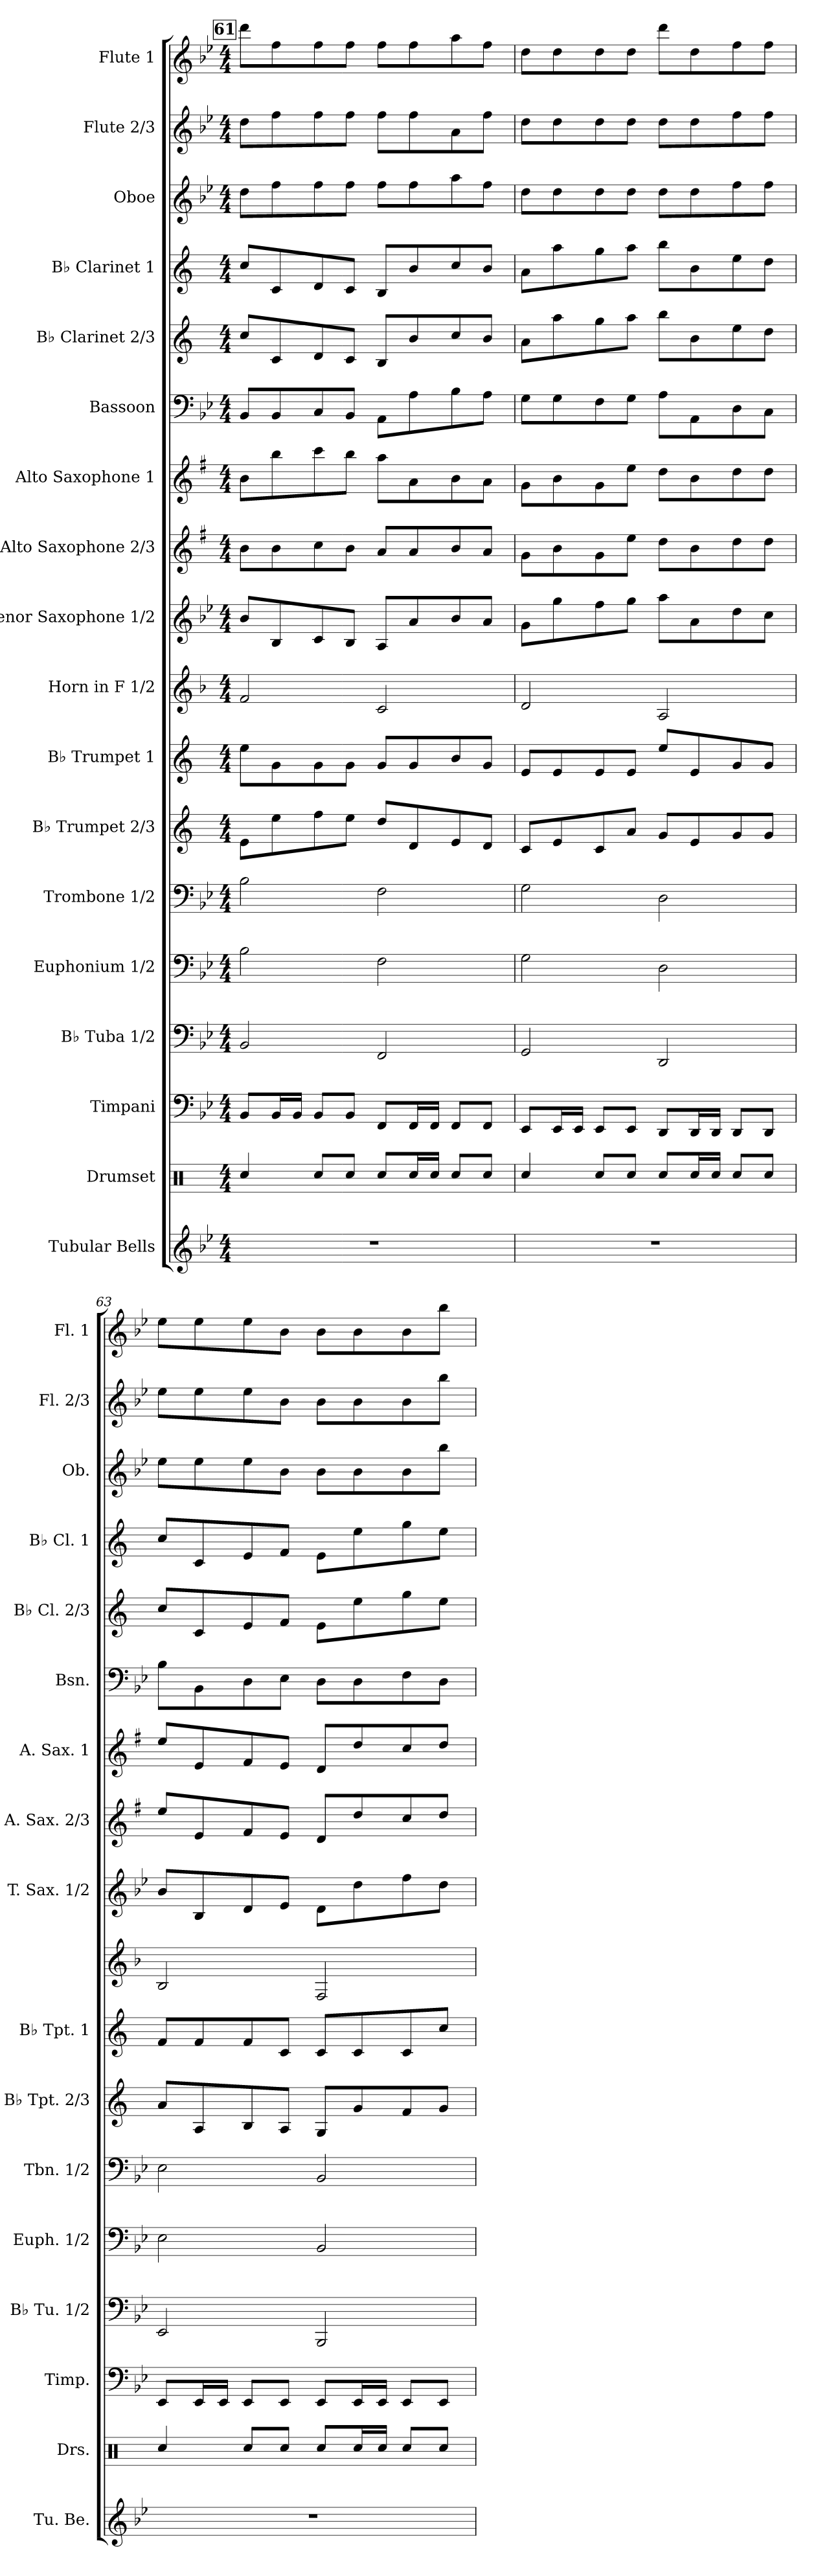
**kern	**kern	**kern	**kern	**kern	**kern	**kern	**kern	**kern	**kern	**kern	**kern	**kern	**kern	**kern	**kern	**kern	**kern
*part18	*part17	*part16	*part15	*part14	*part13	*part12	*part11	*part10	*part9	*part8	*part7	*part6	*part5	*part4	*part3	*part2	*part1
*staff18	*staff17	*staff16	*staff15	*staff14	*staff13	*staff12	*staff11	*staff10	*staff9	*staff8	*staff7	*staff6	*staff5	*staff4	*staff3	*staff2	*staff1
*I"Tubular Bells	*I"Drumset	*I"Timpani	*I"B♭ Tuba 1/2	*I"Euphonium 1/2	*I"Trombone 1/2	*I"B♭ Trumpet 2/3	*I"B♭ Trumpet 1	*I"Horn in F 1/2	*I"Tenor Saxophone 1/2	*I"Alto Saxophone 2/3	*I"Alto Saxophone 1	*I"Bassoon	*I"B♭ Clarinet 2/3	*I"B♭ Clarinet 1	*I"Oboe	*I"Flute 2/3	*I"Flute 1
*I'Tu. Be.	*I'Drs.	*I'Timp.	*I'B♭ Tu. 1/2	*I'Euph. 1/2	*I'Tbn. 1/2	*I'B♭ Tpt. 2/3	*I'B♭ Tpt. 1	*	*I'T. Sax. 1/2	*I'A. Sax. 2/3	*I'A. Sax. 1	*I'Bsn.	*I'B♭ Cl. 2/3	*I'B♭ Cl. 1	*I'Ob.	*I'Fl. 2/3	*I'Fl. 1
*clefG2	*clefX	*clefF4	*clefF4	*clefF4	*clefF4	*clefG2	*clefG2	*clefG2	*clefG2	*clefG2	*clefG2	*clefF4	*clefG2	*clefG2	*clefG2	*clefG2	*clefG2
*	*	*	*	*	*	*ITrd1c2	*ITrd1c2	*ITrd4c7	*ITrd8c14	*ITrd5c9	*ITrd5c9	*	*ITrd1c2	*ITrd1c2	*	*	*
*k[b-e-]	*k[]	*k[b-e-]	*k[b-e-]	*k[b-e-]	*k[b-e-]	*k[b-e-]	*k[b-e-]	*k[b-e-]	*k[b-e-]	*k[b-e-]	*k[b-e-]	*k[b-e-]	*k[b-e-]	*k[b-e-]	*k[b-e-]	*k[b-e-]	*k[b-e-]
*M4/4	*M4/4	*M4/4	*M4/4	*M4/4	*M4/4	*M4/4	*M4/4	*M4/4	*M4/4	*M4/4	*M4/4	*M4/4	*M4/4	*M4/4	*M4/4	*M4/4	*M4/4
!!LO:REH:place=s1:a:B:fs=14:t=61
=61	=61	=61	=61	=61	=61	=61	=61	=61	=61	=61	=61	=61	=61	=61	=61	=61	=61
1r	4Rcc/	8BB-/L	2BB-/	2B-\	2B-\	8d\L	8dd\L	2B-/	8B-/L	8d\L	8d\L	8BB-/L	8b-/L	8b-/L	8dd\L	8dd\L	8ddd\L
.	.	16BB-/L	.	.	.	8dd\	8f\	.	8BB-/	8d\	8dd\	8BB-/	8B-/	8B-/	8ff\	8ff\	8ff\
.	.	16BB-/JJ	.	.	.	.	.	.	.	.	.	.	.	.	.	.	.
.	8Rcc/L	8BB-/L	.	.	.	8ee-\	8f\	.	8C/	8e-\	8ee-\	8C/	8c/	8c/	8ff\	8ff\	8ff\
.	8Rcc/J	8BB-/J	.	.	.	8dd\J	8f\J	.	8BB-/J	8d\J	8dd\J	8BB-/J	8B-/J	8B-/J	8ff\J	8ff\J	8ff\J
.	8Rcc/L	8FF/L	2FF/	2F\	2F\	8cc/L	8f/L	2F/	8AA/L	8c/L	8cc\L	8AA\L	8A/L	8A/L	8ff\L	8ff\L	8ff\L
.	16Rcc/L	16FF/L	.	.	.	8c/	8f/	.	8A/	8c/	8c\	8A\	8a/	8a/	8ff\	8ff\	8ff\
.	16Rcc/JJ	16FF/JJ	.	.	.	.	.	.	.	.	.	.	.	.	.	.	.
.	8Rcc/L	8FF/L	.	.	.	8d/	8a/	.	8B-/	8d/	8d\	8B-\	8b-/	8b-/	8aa\	8a\	8aa\
.	8Rcc/J	8FF/J	.	.	.	8c/J	8f/J	.	8A/J	8c/J	8c\J	8A\J	8a/J	8a/J	8ff\J	8ff\J	8ff\J
!!LO:PB:g=z
=62	=62	=62	=62	=62	=62	=62	=62	=62	=62	=62	=62	=62	=62	=62	=62	=62	=62
1r	4Rcc/	8EE-/L	2GG/	2G\	2G\	8B-/L	8d/L	2G/	8G\L	8B-\L	8B-\L	8G\L	8g\L	8g\L	8dd\L	8dd\L	8dd\L
.	.	16EE-/L	.	.	.	8d/	8d/	.	8g\	8d\	8d\	8G\	8gg\	8gg\	8dd\	8dd\	8dd\
.	.	16EE-/JJ	.	.	.	.	.	.	.	.	.	.	.	.	.	.	.
.	8Rcc/L	8EE-/L	.	.	.	8B-/	8d/	.	8f\	8B-\	8B-\	8F\	8ff\	8ff\	8dd\	8dd\	8dd\
.	8Rcc/J	8EE-/J	.	.	.	8g/J	8d/J	.	8g\J	8g\J	8g\J	8G\J	8gg\J	8gg\J	8dd\J	8dd\J	8dd\J
.	8Rcc/L	8DD/L	2DD/	2D\	2D\	8f/L	8dd/L	2D/	8a\L	8f\L	8f\L	8A\L	8aa\L	8aa\L	8dd\L	8dd\L	8ddd\L
.	16Rcc/L	16DD/L	.	.	.	8d/	8d/	.	8A\	8d\	8d\	8AA\	8a\	8a\	8dd\	8dd\	8dd\
.	16Rcc/JJ	16DD/JJ	.	.	.	.	.	.	.	.	.	.	.	.	.	.	.
.	8Rcc/L	8DD/L	.	.	.	8f/	8f/	.	8d\	8f\	8f\	8D\	8dd\	8dd\	8ff\	8ff\	8ff\
.	8Rcc/J	8DD/J	.	.	.	8f/J	8f/J	.	8c\J	8f\J	8f\J	8C\J	8cc\J	8cc\J	8ff\J	8ff\J	8ff\J
=63	=63	=63	=63	=63	=63	=63	=63	=63	=63	=63	=63	=63	=63	=63	=63	=63	=63
1r	4Rcc/	8EE-/L	2EE-/	2E-\	2E-\	8g/L	8e-/L	2E-/	8B-/L	8g/L	8g/L	8B-\L	8b-/L	8b-/L	8ee-\L	8ee-\L	8ee-\L
.	.	16EE-/L	.	.	.	8G/	8e-/	.	8BB-/	8G/	8G/	8BB-\	8B-/	8B-/	8ee-\	8ee-\	8ee-\
.	.	16EE-/JJ	.	.	.	.	.	.	.	.	.	.	.	.	.	.	.
.	8Rcc/L	8EE-/L	.	.	.	8A/	8e-/	.	8D/	8A/	8A/	8D\	8d/	8d/	8ee-\	8ee-\	8ee-\
.	8Rcc/J	8EE-/J	.	.	.	8G/J	8B-/J	.	8E-/J	8G/J	8G/J	8E-\J	8e-/J	8e-/J	8b-\J	8b-\J	8b-\J
.	8Rcc/L	8EE-/L	2BBB-/	2BB-/	2BB-/	8F/L	8B-/L	2BB-/	8D\L	8F/L	8F/L	8D\L	8d\L	8d\L	8b-\L	8b-\L	8b-\L
.	16Rcc/L	16EE-/L	.	.	.	8f/	8B-/	.	8d\	8f/	8f/	8D\	8dd\	8dd\	8b-\	8b-\	8b-\
.	16Rcc/JJ	16EE-/JJ	.	.	.	.	.	.	.	.	.	.	.	.	.	.	.
.	8Rcc/L	8EE-/L	.	.	.	8e-/	8B-/	.	8f\	8e-/	8e-/	8F\	8ff\	8ff\	8b-\	8b-\	8b-\
.	8Rcc/J	8EE-/J	.	.	.	8f/J	8b-/J	.	8d\J	8f/J	8f/J	8D\J	8dd\J	8dd\J	8bb-\J	8bb-\J	8bb-\J
=	=	=	=	=	=	=	=	=	=	=	=	=	=	=	=	=	=
*-	*-	*-	*-	*-	*-	*-	*-	*-	*-	*-	*-	*-	*-	*-	*-	*-	*-
